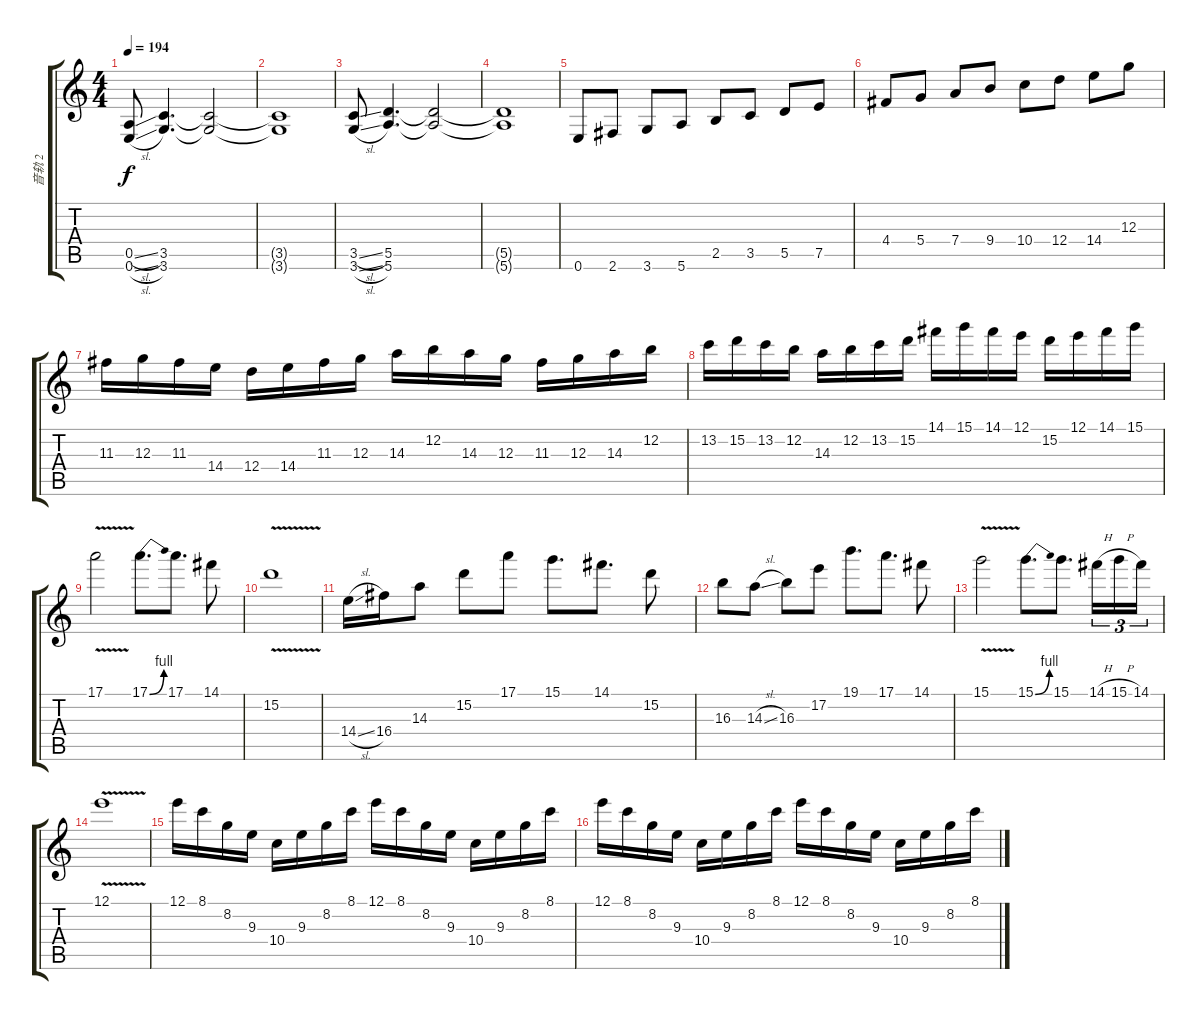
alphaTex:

\track ("音轨 2" "音轨 2") {instrument overdrivenguitar}
\staff {score tabs}
\tuning (E4 B3 G3 D3 A2 E2) {hide}
\ts (4 4)
\tempo 194
\clef g2
\ks c
(0.5{sl} 0.6{sl}).8{dy f} (3.5 3.6).4{d} (3.5{t} 3.6{t}).2 |
(3.5{t} 3.6{t}).1 |
(3.5{sl} 3.6{sl}).8 (5.5 5.6).4{d} (5.5{t} 5.6{t}).2 |
(5.5{t} 5.6{t}).1 |
0.6.8 2.6.8 3.6.8 5.6.8 2.5.8 3.5.8 5.5.8 7.5.8 |
4.4.8 5.4.8 7.4.8 9.4.8 10.4.8 12.4.8 14.4.8 12.3.8 |
11.3.16{volume 16} 12.3.16 11.3.16 14.4.16 12.4.16 14.4.16 11.3.16 12.3.16 14.3.16 12.2.16 14.3.16 12.3.16 11.3.16 12.3.16 14.3.16 12.2.16 |
13.2.16 15.2.16 13.2.16 12.2.16 14.3.16 12.2.16 13.2.16 15.2.16 14.1.16 15.1.16 14.1.16 12.1.16 15.2.16 12.1.16 14.1.16 15.1.16 |
17.1{v}.2 17.1{be (bend 0 0 60 4)}.8{d} 17.1.8{d} 14.1.8 |
15.2{v}.1 |
14.4{sl}.16 16.4.16 14.3.8 15.2.8 17.1.8 15.1.8{d} 14.1.8{d} 15.2.8 |
16.3.8 14.3{sl}.8 16.3.8 17.2.8 19.1.8{d} 17.1.8{d} 14.1.8 |
15.1{v}.2 15.1{be (bend 0 0 60 4)}.8{d} 15.1.8{d} 14.1{h}.16{tu (3 2)} 15.1{h}.16{tu (3 2)} 14.1.16{tu (3 2)} |
12.1{v}.1 |
12.1.16 8.1.16 8.2.16 9.3.16 10.4.16 9.3.16 8.2.16 8.1.16 12.1.16 8.1.16 8.2.16 9.3.16 10.4.16 9.3.16 8.2.16 8.1.16 |
12.1.16 8.1.16 8.2.16 9.3.16 10.4.16 9.3.16 8.2.16 8.1.16 12.1.16 8.1.16 8.2.16 9.3.16 10.4.16 9.3.16 8.2.16 8.1.16
